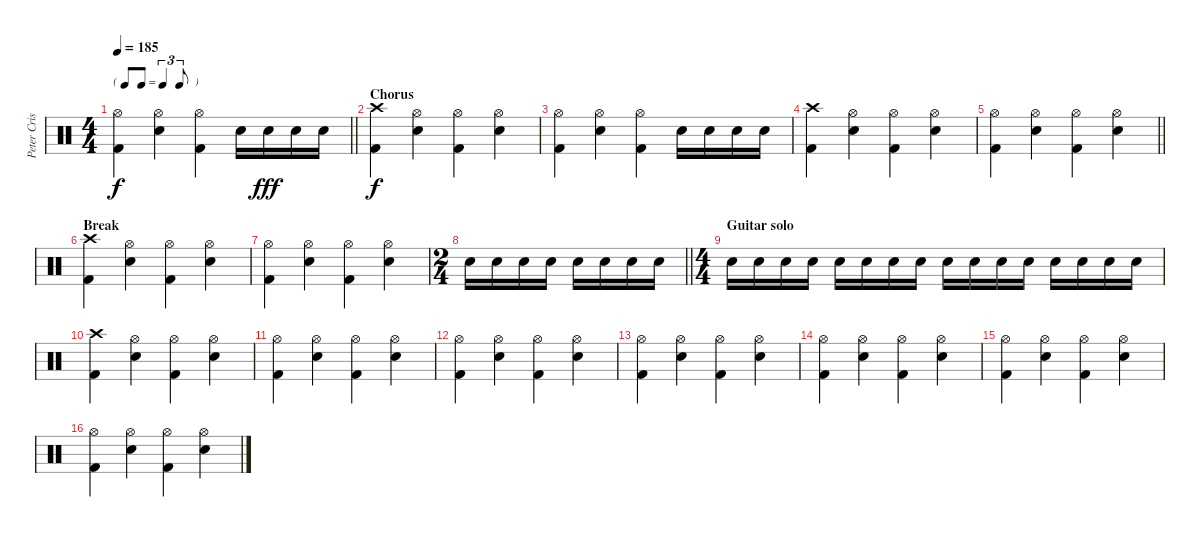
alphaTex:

\track ("Peter Criss" "Peter Cris") {instrument percussion}
\staff {score}
\articulation defaults
\ts (4 4)
\tf triplet8th
\tempo 185
\clef neutral
\barLineRight lightlight
\ks c
("Hi-Hat (open)" "Kick (hit) 2").4{dy f} ("Hi-Hat (open)" "Snare (hit) 2").4 ("Hi-Hat (open)" "Kick (hit) 2").4 "Snare (hit) 2".16 "Snare (hit) 2".16{dy fff} "Snare (hit) 2".16 "Snare (hit) 2".16 |
\section ("" "Chorus")
("Crash high (hit)" "Kick (hit) 2").4{dy f} ("Hi-Hat (open)" "Snare (hit) 2").4 ("Hi-Hat (open)" "Kick (hit) 2").4 ("Hi-Hat (open)" "Snare (hit) 2").4 |
("Hi-Hat (open)" "Kick (hit) 2").4 ("Hi-Hat (open)" "Snare (hit) 2").4 ("Hi-Hat (open)" "Kick (hit) 2").4 "Snare (hit) 2".16 "Snare (hit) 2".16 "Snare (hit) 2".16 "Snare (hit) 2".16 |
("Crash high (hit)" "Kick (hit) 2").4 ("Hi-Hat (open)" "Snare (hit) 2").4 ("Hi-Hat (open)" "Kick (hit) 2").4 ("Hi-Hat (open)" "Snare (hit) 2").4 |
\barLineRight lightlight
("Hi-Hat (open)" "Kick (hit) 2").4 ("Hi-Hat (open)" "Snare (hit) 2").4 ("Hi-Hat (open)" "Kick (hit) 2").4 ("Hi-Hat (open)" "Snare (hit) 2").4 |
\section ("" "Break")
("Crash high (hit)" "Kick (hit) 2").4 ("Hi-Hat (open)" "Snare (hit) 2").4 ("Hi-Hat (open)" "Kick (hit) 2").4 ("Hi-Hat (open)" "Snare (hit) 2").4 |
("Hi-Hat (open)" "Kick (hit) 2").4 ("Hi-Hat (open)" "Snare (hit) 2").4 ("Hi-Hat (open)" "Kick (hit) 2").4 ("Hi-Hat (open)" "Snare (hit) 2").4 |
\ts (2 4)
\barLineRight lightlight "Snare (hit) 2".16 "Snare (hit) 2".16 "Snare (hit) 2".16 "Snare (hit) 2".16 "Snare (hit) 2".16 "Snare (hit) 2".16 "Snare (hit) 2".16 "Snare (hit) 2".16
|
\ts (4 4)
\section ("" "Guitar solo")
"Snare (hit) 2".16 "Snare (hit) 2".16 "Snare (hit) 2".16 "Snare (hit) 2".16 "Snare (hit) 2".16 "Snare (hit) 2".16 "Snare (hit) 2".16 "Snare (hit) 2".16 "Snare (hit) 2".16 "Snare (hit) 2".16 "Snare (hit) 2".16 "Snare (hit) 2".16 "Snare (hit) 2".16 "Snare (hit) 2".16 "Snare (hit) 2".16 "Snare (hit) 2".16 |
("Crash high (hit)" "Kick (hit) 2").4 ("Hi-Hat (open)" "Snare (hit) 2").4 ("Hi-Hat (open)" "Kick (hit) 2").4 ("Hi-Hat (open)" "Snare (hit) 2").4 |
("Hi-Hat (open)" "Kick (hit) 2").4 ("Hi-Hat (open)" "Snare (hit) 2").4 ("Hi-Hat (open)" "Kick (hit) 2").4 ("Hi-Hat (open)" "Snare (hit) 2").4 |
("Hi-Hat (open)" "Kick (hit) 2").4 ("Hi-Hat (open)" "Snare (hit) 2").4 ("Hi-Hat (open)" "Kick (hit) 2").4 ("Hi-Hat (open)" "Snare (hit) 2").4 |
("Hi-Hat (open)" "Kick (hit) 2").4 ("Hi-Hat (open)" "Snare (hit) 2").4 ("Hi-Hat (open)" "Kick (hit) 2").4 ("Hi-Hat (open)" "Snare (hit) 2").4 |
("Hi-Hat (open)" "Kick (hit) 2").4 ("Hi-Hat (open)" "Snare (hit) 2").4 ("Hi-Hat (open)" "Kick (hit) 2").4 ("Hi-Hat (open)" "Snare (hit) 2").4 |
("Hi-Hat (open)" "Kick (hit) 2").4 ("Hi-Hat (open)" "Snare (hit) 2").4 ("Hi-Hat (open)" "Kick (hit) 2").4 ("Hi-Hat (open)" "Snare (hit) 2").4 |
("Hi-Hat (open)" "Kick (hit) 2").4 ("Hi-Hat (open)" "Snare (hit) 2").4 ("Hi-Hat (open)" "Kick (hit) 2").4 ("Hi-Hat (open)" "Snare (hit) 2").4
